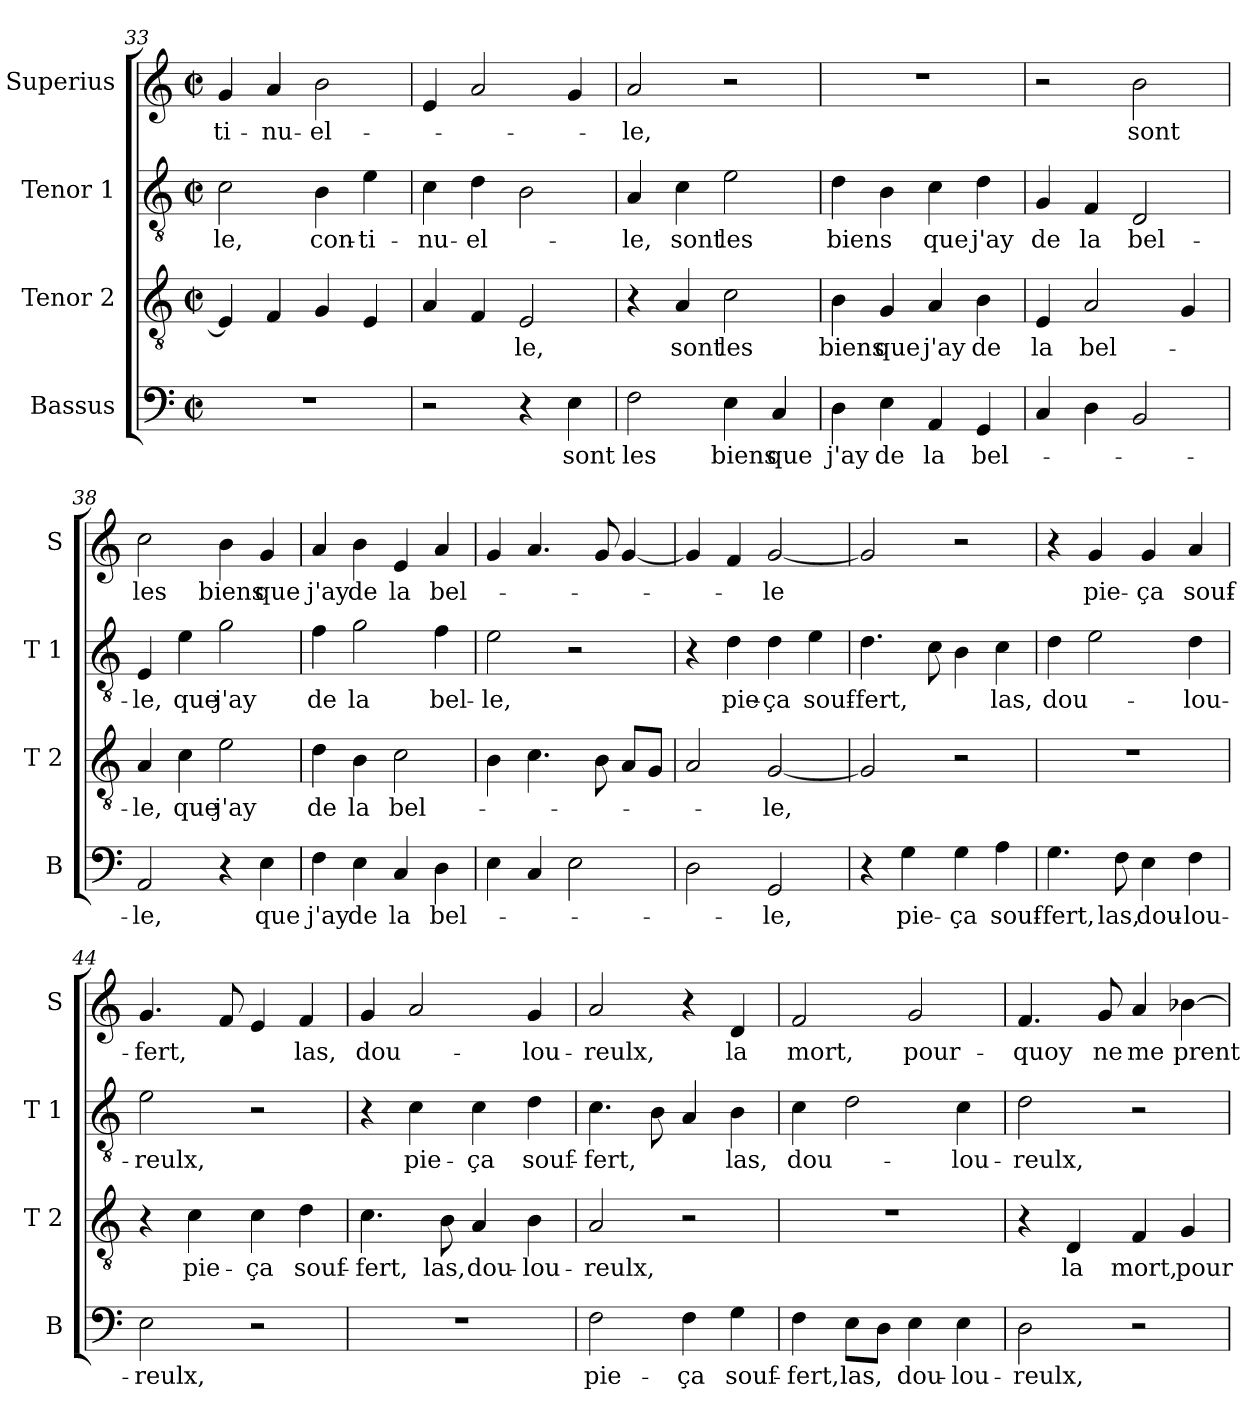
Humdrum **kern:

**kern	**text	**kern	**text	**kern	**text	**kern	**text
*part4	*part4	*part3	*part3	*part2	*part2	*part1	*part1
*staff4	*staff4	*staff3	*staff3	*staff2	*staff2	*staff1	*staff1
*I"Bassus	*	*I"Tenor 2	*	*I"Tenor 1	*	*I"Superius	*
*I'B	*	*I'T 2	*	*I'T 1	*	*I'S	*
*clefF4	*	*clefGv2	*	*clefGv2	*	*clefG2	*
*k[]	*	*k[]	*	*k[]	*	*k[]	*
*C:	*	*C:	*	*C:	*	*C:	*
*M2/2	*	*M2/2	*	*M2/2	*	*M2/2	*
*met(c|)	*	*met(c|)	*	*met(c|)	*	*met(c|)	*
=33	=33	=33	=33	=33	=33	=33	=33
1r	.	4E/]	.	2c\	-le,	4g/	-ti-
.	.	4F/	.	.	.	4a/	-nu-
.	.	4G/	.	4B\	con-	2b\	-el-
.	.	4E/	.	4e\	-ti-	.	.
=34	=34	=34	=34	=34	=34	=34	=34
2r	.	4A/	.	4c\	-nu-	4e/	.
.	.	4F/	.	4d\	-el-	2a/	.
4r	.	2E/	-le,	2B\	.	.	.
4E\	sont	.	.	.	.	4g/	.
=35	=35	=35	=35	=35	=35	=35	=35
2F\	les	4r	.	4A/	-le,	2a/	-le,
.	.	4A/	sont	4c\	sont	.	.
4E\	biens	2c\	les	2e\	les	2r	.
4C/	que	.	.	.	.	.	.
!!LO:LB:g=z
=36	=36	=36	=36	=36	=36	=36	=36
4D\	j'ay	4B\	biens	4d\	biens	1r	.
4E\	de	4G/	que	4B\	.	.	.
4AA/	la	4A/	j'ay	4c\	que	.	.
4GG/	bel-	4B\	de	4d\	j'ay	.	.
=37	=37	=37	=37	=37	=37	=37	=37
4C/	.	4E/	la	4G/	de	2r	.
4D\	.	2A/	bel-	4F/	la	.	.
2BB/	.	.	.	2D/	bel-	2b\	sont
.	.	4G/	.	.	.	.	.
=38	=38	=38	=38	=38	=38	=38	=38
2AA/	-le,	4A/	-le,	4E/	-le,	2cc\	les
.	.	4c\	que	4e\	que	.	.
4r	.	2e\	j'ay	2g\	j'ay	4b\	biens
4E\	que	.	.	.	.	4g/	que
=39	=39	=39	=39	=39	=39	=39	=39
4F\	j'ay	4d\	de	4f\	de	4a/	j'ay
4E\	de	4B\	la	2g\	la	4b\	de
4C/	la	2c\	bel-	.	.	4e/	la
4D\	bel-	.	.	4f\	bel-	4a/	bel-
=40	=40	=40	=40	=40	=40	=40	=40
4E\	.	4B\	.	2e\	-le,	4g/	.
4C/	.	4.c\	.	.	.	4.a/	.
2E\	.	.	.	2r	.	.	.
.	.	8B\	.	.	.	8g/	.
.	.	8A/L	.	.	.	[4g/	.
.	.	8G/J	.	.	.	.	.
!!LO:LB:g=z
=41	=41	=41	=41	=41	=41	=41	=41
2D\	.	2A/	.	4r	.	4g/]	.
.	.	.	.	4d\	pie-	4f/	.
2GG/	-le,	[2G/	-le,	4d\	-ça	[2g/	-le
.	.	.	.	4e\	souf-	.	.
=42	=42	=42	=42	=42	=42	=42	=42
4r	.	2G/]	.	4.d\	-fert,	2g/]	.
4G\	pie-	.	.	.	.	.	.
.	.	.	.	8c\	.	.	.
4G\	-ça	2r	.	4B\	.	2r	.
4A\	souf-	.	.	4c\	las,	.	.
=43	=43	=43	=43	=43	=43	=43	=43
4.G\	-fert,	1r	.	4d\	dou-	4r	.
.	.	.	.	2e\	.	4g/	pie-
8F\	las,	.	.	.	.	.	.
4E\	dou-	.	.	.	.	4g/	-ça
4F\	-lou-	.	.	4d\	-lou-	4a/	souf-
=44	=44	=44	=44	=44	=44	=44	=44
2E\	-reulx,	4r	.	2e\	-reulx,	4.g/	-fert,
.	.	4c\	pie-	.	.	.	.
.	.	.	.	.	.	8f/	.
2r	.	4c\	-ça	2r	.	4e/	.
.	.	4d\	souf-	.	.	4f/	las,
=45	=45	=45	=45	=45	=45	=45	=45
1r	.	4.c\	-fert,	4r	.	4g/	dou-
.	.	.	.	4c\	pie-	2a/	.
.	.	8B\	las,	.	.	.	.
.	.	4A/	dou-	4c\	-ça	.	.
.	.	4B\	-lou-	4d\	souf-	4g/	-lou-
!!LO:LB:g=z
=46	=46	=46	=46	=46	=46	=46	=46
2F\	pie-	2A/	-reulx,	4.c\	-fert,	2a/	-reulx,
.	.	.	.	8B\	.	.	.
4F\	-ça	2r	.	4A/	.	4r	.
4G\	souf-	.	.	4B\	las,	4d/	la
=47	=47	=47	=47	=47	=47	=47	=47
4F\	-fert,	1r	.	4c\	dou-	2f/	mort,
8E\L	las,	.	.	2d\	.	.	.
8D\J	.	.	.	.	.	.	.
4E\	dou-	.	.	.	.	2g/	pour-
4E\	-lou-	.	.	4c\	-lou-	.	.
=48	=48	=48	=48	=48	=48	=48	=48
2D\	-reulx,	4r	.	2d\	-reulx,	4.f/	-quoy
.	.	4D/	la	.	.	.	.
.	.	.	.	.	.	8g/	ne
2r	.	4F/	mort,	2r	.	4a/	me
.	.	4G/	pour-	.	.	[4b-X\	prent
=	=	=	=	=	=	=	=
*-	*-	*-	*-	*-	*-	*-	*-
